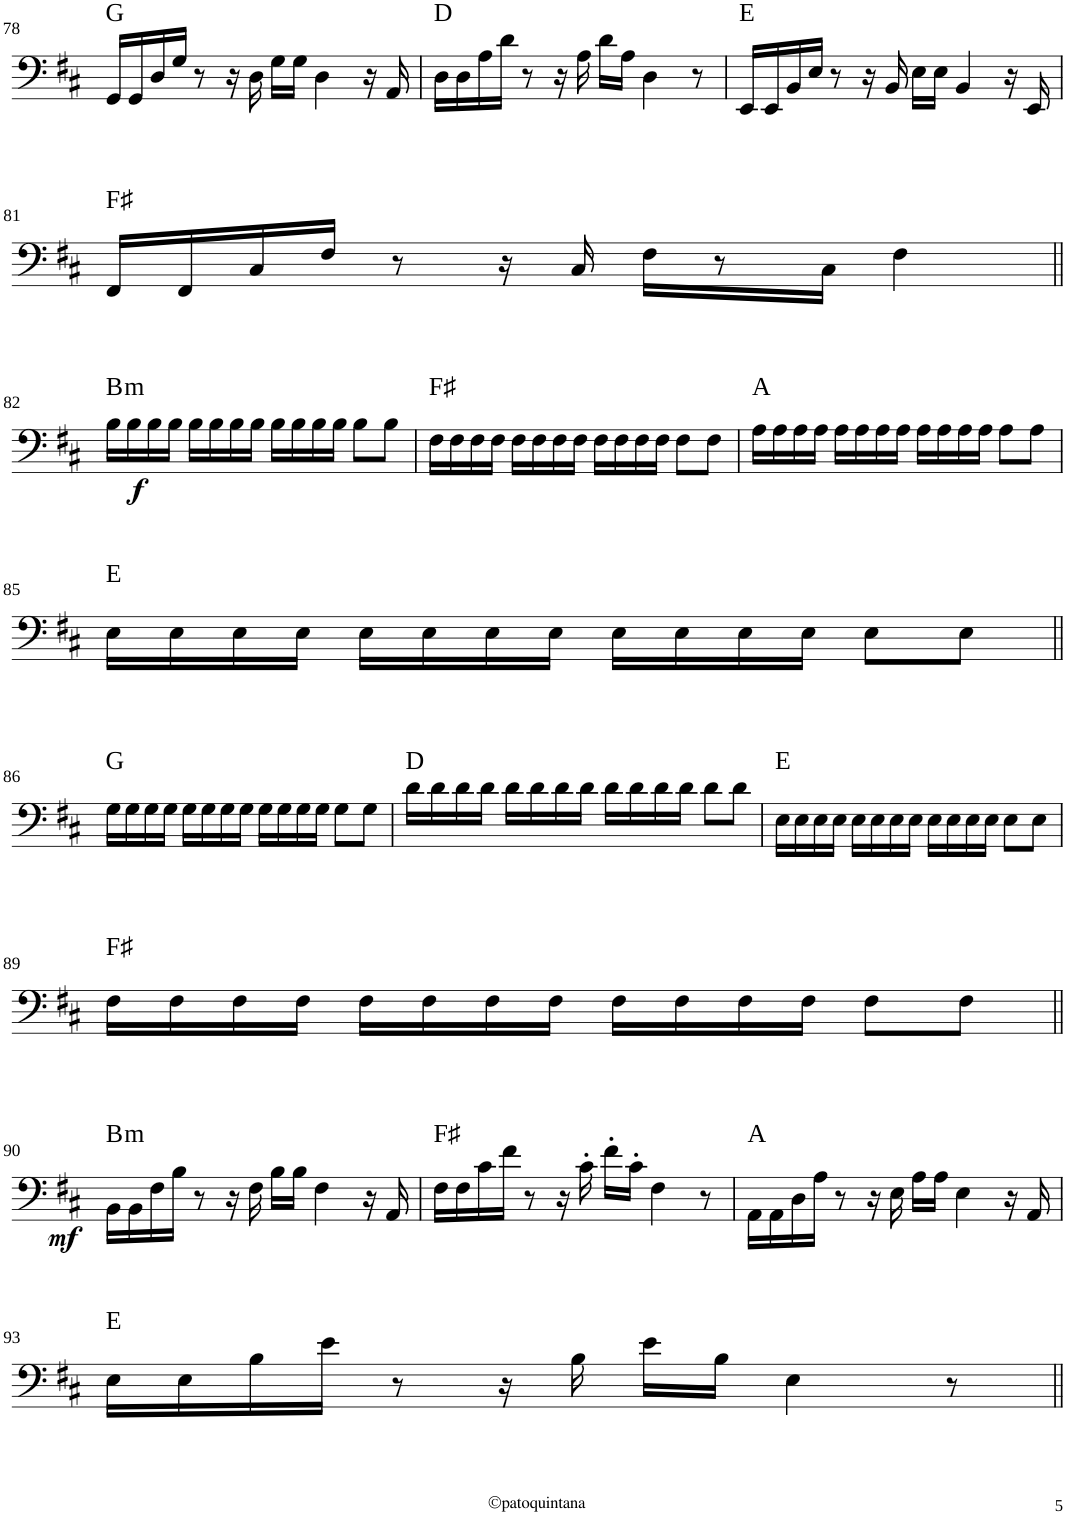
**kern	**dynam	**harte
*part1	*part1	*part1
*staff1	*staff1	*
*I"Electric Bass	*	*
*I'El. B.	*	*
!!LO:PB:g=z
*clefF4	*	*
*Trd7c12	*	*
*k[f#c#]	*	*
*D:	*	*
*M4/4	*	*
=78	=78	=78
16GG/LL	.	G:maj
16GG/	.	.
16D/	.	.
16G/JJ	.	.
8r	.	.
16r	.	.
16D\	.	.
16G\LL	.	.
16G\JJ	.	.
4D\	.	.
16r	.	.
16AA/	.	.
=79	=79	=79
16D\LL	.	D:maj
16D\	.	.
16A\	.	.
16d\JJ	.	.
8r	.	.
16r	.	.
16A\	.	.
16d\LL	.	.
16A\JJ	.	.
4D\	.	.
8r	.	.
=80	=80	=80
16EE/LL	.	E:maj
16EE/	.	.
16BB/	.	.
16E/JJ	.	.
8r	.	.
16r	.	.
16BB/	.	.
16E\LL	.	.
16E\JJ	.	.
4BB/	.	.
16r	.	.
16EE/	.	.
!!LO:LB:g=z
=81	=81	=81
16FF#/LL	.	F#:maj
16FF#/	.	.
16C#/	.	.
16F#/JJ	.	.
8r	.	.
16r	.	.
16C#/	.	.
16F#\KL	.	.
8r	.	.
16C#\Jk	.	.
4F#\	.	.
!!LO:LB:g=z
=82||	=82||	=82||
!	!	!LO:H:kt=m
16B\LL	.	B:min
!	!LO:DY:b	!
16B\	f	.
16B\	.	.
16B\JJ	.	.
16B\LL	.	.
16B\	.	.
16B\	.	.
16B\JJ	.	.
16B\LL	.	.
16B\	.	.
16B\	.	.
16B\JJ	.	.
8B\L	.	.
8B\J	.	.
=83	=83	=83
16F#\LL	.	F#:maj
16F#\	.	.
16F#\	.	.
16F#\JJ	.	.
16F#\LL	.	.
16F#\	.	.
16F#\	.	.
16F#\JJ	.	.
16F#\LL	.	.
16F#\	.	.
16F#\	.	.
16F#\JJ	.	.
8F#\L	.	.
8F#\J	.	.
=84	=84	=84
16A\LL	.	A:maj
16A\	.	.
16A\	.	.
16A\JJ	.	.
16A\LL	.	.
16A\	.	.
16A\	.	.
16A\JJ	.	.
16A\LL	.	.
16A\	.	.
16A\	.	.
16A\JJ	.	.
8A\L	.	.
8A\J	.	.
!!LO:LB:g=z
=85	=85	=85
16E\LL	.	E:maj
16E\	.	.
16E\	.	.
16E\JJ	.	.
16E\LL	.	.
16E\	.	.
16E\	.	.
16E\JJ	.	.
16E\LL	.	.
16E\	.	.
16E\	.	.
16E\JJ	.	.
8E\L	.	.
8E\J	.	.
!!LO:LB:g=z
=86||	=86||	=86||
16G\LL	.	G:maj
16G\	.	.
16G\	.	.
16G\JJ	.	.
16G\LL	.	.
16G\	.	.
16G\	.	.
16G\JJ	.	.
16G\LL	.	.
16G\	.	.
16G\	.	.
16G\JJ	.	.
8G\L	.	.
8G\J	.	.
=87	=87	=87
16d\LL	.	D:maj
16d\	.	.
16d\	.	.
16d\JJ	.	.
16d\LL	.	.
16d\	.	.
16d\	.	.
16d\JJ	.	.
16d\LL	.	.
16d\	.	.
16d\	.	.
16d\JJ	.	.
8d\L	.	.
8d\J	.	.
=88	=88	=88
16E\LL	.	E:maj
16E\	.	.
16E\	.	.
16E\JJ	.	.
16E\LL	.	.
16E\	.	.
16E\	.	.
16E\JJ	.	.
16E\LL	.	.
16E\	.	.
16E\	.	.
16E\JJ	.	.
8E\L	.	.
8E\J	.	.
!!LO:LB:g=z
=89	=89	=89
16F#\LL	.	F#:maj
16F#\	.	.
16F#\	.	.
16F#\JJ	.	.
16F#\LL	.	.
16F#\	.	.
16F#\	.	.
16F#\JJ	.	.
16F#\LL	.	.
16F#\	.	.
16F#\	.	.
16F#\JJ	.	.
8F#\L	.	.
8F#\J	.	.
!!LO:LB:g=z
=90||	=90||	=90||
!	!LO:DY:b	!LO:H:kt=m
16BB\LL	mf	B:min
16BB\	.	.
16F#\	.	.
16B\JJ	.	.
8r	.	.
16r	.	.
16F#\	.	.
16B\LL	.	.
16B\JJ	.	.
4F#\	.	.
16r	.	.
16AA/	.	.
=91	=91	=91
16F#\LL	.	F#:maj
16F#\	.	.
16c#\	.	.
16f#\JJ	.	.
8r	.	.
16r	.	.
16c#'\	.	.
16f#'\LL	.	.
16c#'\JJ	.	.
4F#\	.	.
8r	.	.
=92	=92	=92
16AA\LL	.	A:maj
16AA\	.	.
16D\	.	.
16A\JJ	.	.
8r	.	.
16r	.	.
16E\	.	.
16A\LL	.	.
16A\JJ	.	.
4E\	.	.
16r	.	.
16AA/	.	.
!!LO:LB:g=z
=93	=93	=93
16E\LL	.	E:maj
16E\	.	.
16B\	.	.
16e\JJ	.	.
8r	.	.
16r	.	.
16B\	.	.
16e\LL	.	.
16B\JJ	.	.
4E\	.	.
8r	.	.
=||	=||	=||
*-	*-	*-
